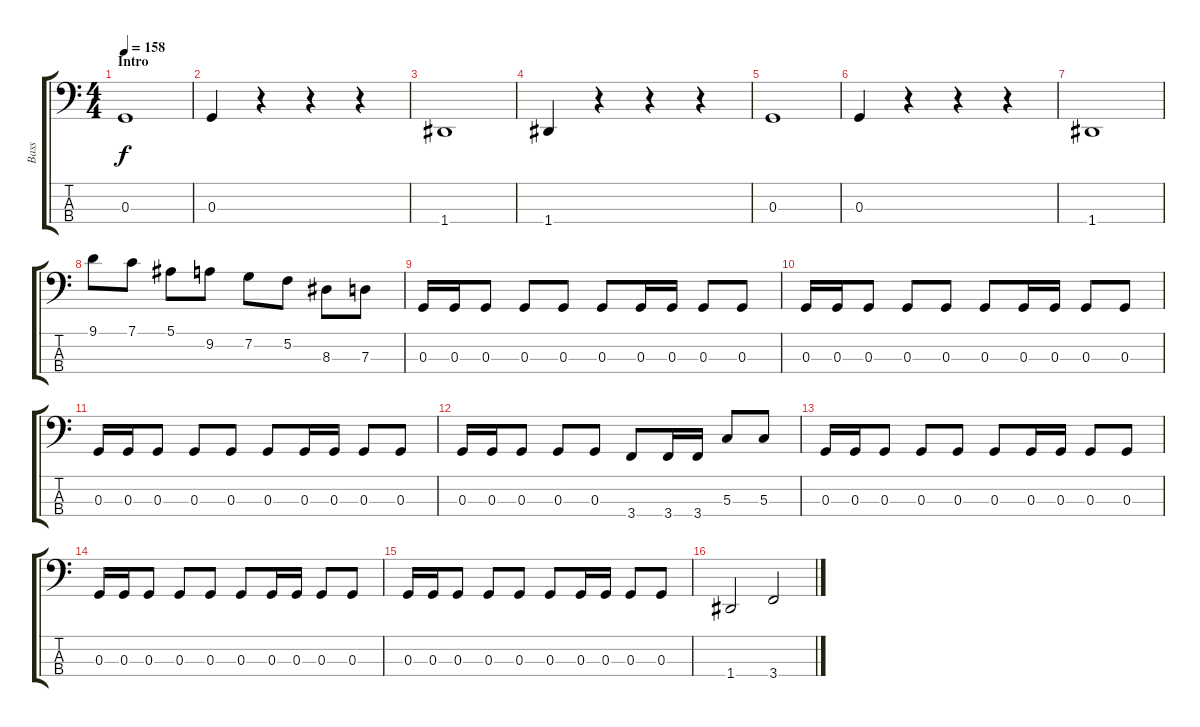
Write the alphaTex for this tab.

\track ("Bass" "Bass") {instrument electricbasspick}
\staff {score tabs}
\tuning (F2 C2 G1 D1) {hide}
\ts (4 4)
\section ("" "Intro")
\tempo 158
\clef f4
\ks c
0.3.1{dy f instrument electricbasspick} |
0.3.4 r.4 r.4 r.4 |
1.4.1 |
1.4.4 r.4 r.4 r.4 |
0.3.1 |
0.3.4 r.4 r.4 r.4 |
1.4.1 |
9.1.8 7.1.8 5.1.8 9.2.8 7.2.8 5.2.8 8.3.8 7.3.8 |
0.3.16 0.3.16 0.3.8 0.3.8 0.3.8 0.3.8 0.3.16 0.3.16 0.3.8 0.3.8 |
0.3.16 0.3.16 0.3.8 0.3.8 0.3.8 0.3.8 0.3.16 0.3.16 0.3.8 0.3.8 |
0.3.16 0.3.16 0.3.8 0.3.8 0.3.8 0.3.8 0.3.16 0.3.16 0.3.8 0.3.8 |
0.3.16 0.3.16 0.3.8 0.3.8 0.3.8 3.4.8 3.4.16 3.4.16 5.3.8 5.3.8 |
0.3.16 0.3.16 0.3.8 0.3.8 0.3.8 0.3.8 0.3.16 0.3.16 0.3.8 0.3.8 |
0.3.16 0.3.16 0.3.8 0.3.8 0.3.8 0.3.8 0.3.16 0.3.16 0.3.8 0.3.8 |
0.3.16 0.3.16 0.3.8 0.3.8 0.3.8 0.3.8 0.3.16 0.3.16 0.3.8 0.3.8 |
1.4.2 3.4.2
